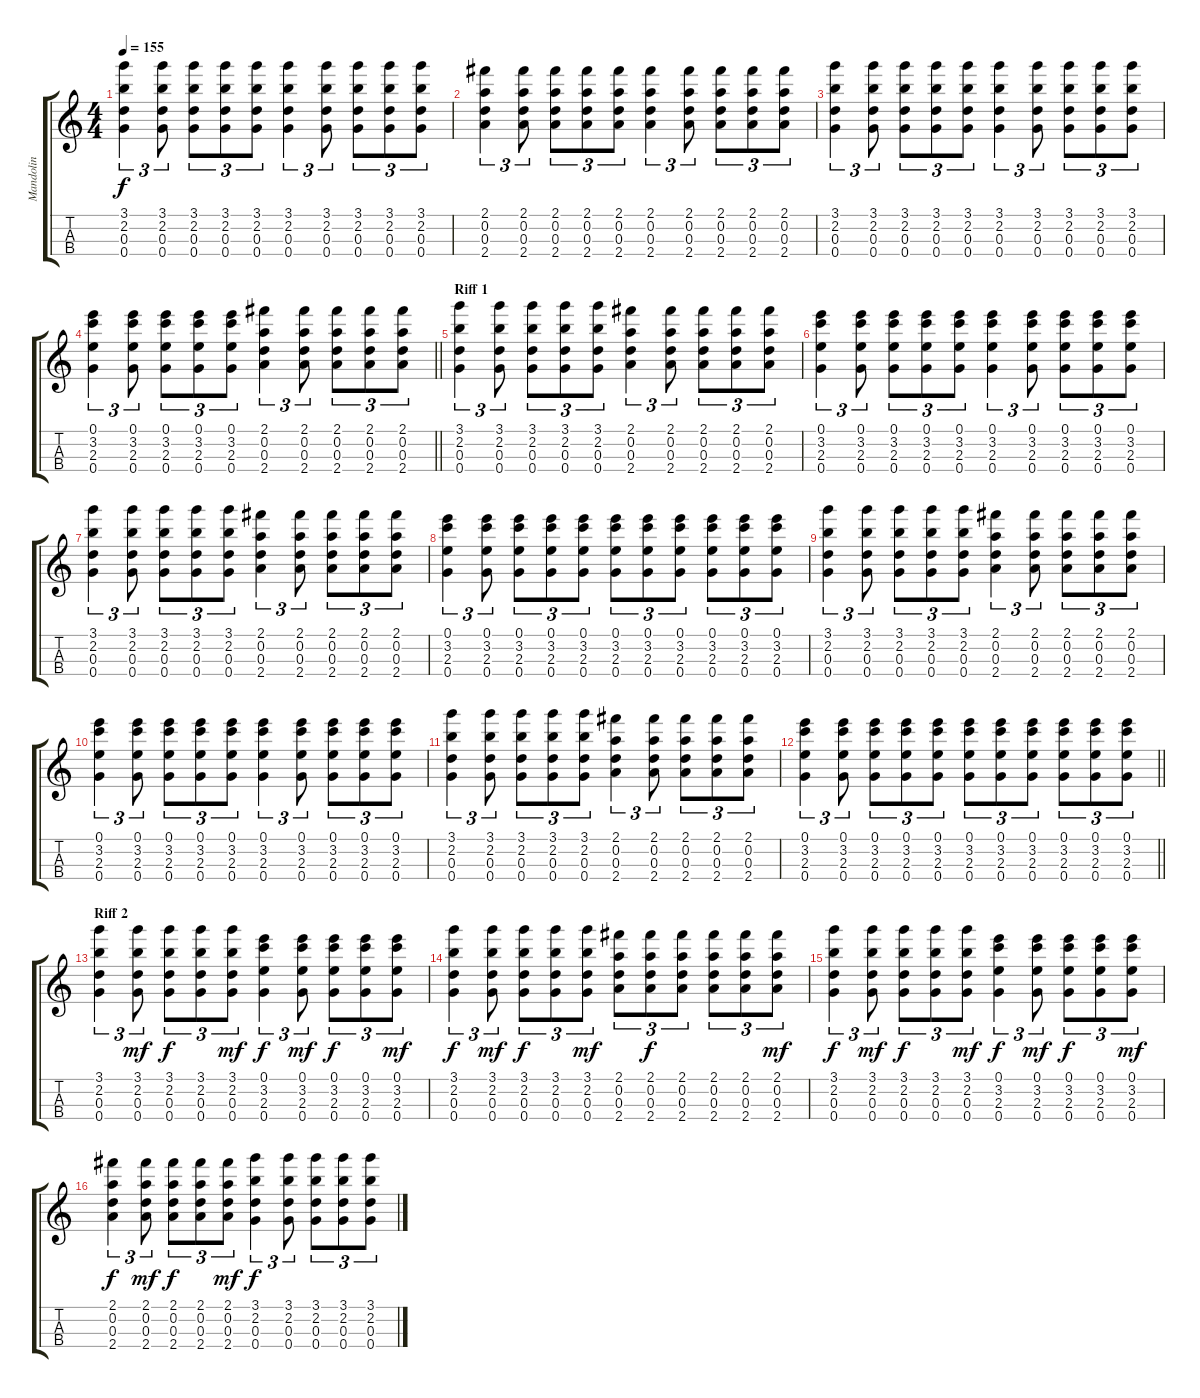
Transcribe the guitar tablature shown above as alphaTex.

\track ("Mandolin" "Mandolin") {instrument banjo}
\staff {score tabs}
\tuning (E5 A4 D4 G3) {hide}
\displaytranspose 12
\ts (4 4)
\tempo 155
\clef g2
\ks c
(3.1 2.2 0.3 0.4).4{tu (3 2) dy f} (3.1 2.2 0.3 0.4).8{tu (3 2)} (3.1 2.2 0.3 0.4).8{tu (3 2)} (3.1 2.2 0.3 0.4).8{tu (3 2)} (3.1 2.2 0.3 0.4).8{tu (3 2)} (3.1 2.2 0.3 0.4).4{tu (3 2)} (3.1 2.2 0.3 0.4).8{tu (3 2)} (3.1 2.2 0.3 0.4).8{tu (3 2)} (3.1 2.2 0.3 0.4).8{tu (3 2)} (3.1 2.2 0.3 0.4).8{tu (3 2)} |
(2.1 0.2 0.3 2.4).4{tu (3 2)} (2.1 0.2 0.3 2.4).8{tu (3 2)} (2.1 0.2 0.3 2.4).8{tu (3 2)} (2.1 0.2 0.3 2.4).8{tu (3 2)} (2.1 0.2 0.3 2.4).8{tu (3 2)} (2.1 0.2 0.3 2.4).4{tu (3 2)} (2.1 0.2 0.3 2.4).8{tu (3 2)} (2.1 0.2 0.3 2.4).8{tu (3 2)} (2.1 0.2 0.3 2.4).8{tu (3 2)} (2.1 0.2 0.3 2.4).8{tu (3 2)} |
(3.1 2.2 0.3 0.4).4{tu (3 2)} (3.1 2.2 0.3 0.4).8{tu (3 2)} (3.1 2.2 0.3 0.4).8{tu (3 2)} (3.1 2.2 0.3 0.4).8{tu (3 2)} (3.1 2.2 0.3 0.4).8{tu (3 2)} (3.1 2.2 0.3 0.4).4{tu (3 2)} (3.1 2.2 0.3 0.4).8{tu (3 2)} (3.1 2.2 0.3 0.4).8{tu (3 2)} (3.1 2.2 0.3 0.4).8{tu (3 2)} (3.1 2.2 0.3 0.4).8{tu (3 2)} |
\barLineRight lightlight
(0.1 3.2 2.3 0.4).4{tu (3 2)} (0.1 3.2 2.3 0.4).8{tu (3 2)} (0.1 3.2 2.3 0.4).8{tu (3 2)} (0.1 3.2 2.3 0.4).8{tu (3 2)} (0.1 3.2 2.3 0.4).8{tu (3 2)} (2.1 0.2 0.3 2.4).4{tu (3 2)} (2.1 0.2 0.3 2.4).8{tu (3 2)} (2.1 0.2 0.3 2.4).8{tu (3 2)} (2.1 0.2 0.3 2.4).8{tu (3 2)} (2.1 0.2 0.3 2.4).8{tu (3 2)} |
\section ("" "Riff 1")
(3.1 2.2 0.3 0.4).4{tu (3 2)} (3.1 2.2 0.3 0.4).8{tu (3 2)} (3.1 2.2 0.3 0.4).8{tu (3 2)} (3.1 2.2 0.3 0.4).8{tu (3 2)} (3.1 2.2 0.3 0.4).8{tu (3 2)} (2.1 0.2 0.3 2.4).4{tu (3 2)} (2.1 0.2 0.3 2.4).8{tu (3 2)} (2.1 0.2 0.3 2.4).8{tu (3 2)} (2.1 0.2 0.3 2.4).8{tu (3 2)} (2.1 0.2 0.3 2.4).8{tu (3 2)} |
(0.1 3.2 2.3 0.4).4{tu (3 2)} (0.1 3.2 2.3 0.4).8{tu (3 2)} (0.1 3.2 2.3 0.4).8{tu (3 2)} (0.1 3.2 2.3 0.4).8{tu (3 2)} (0.1 3.2 2.3 0.4).8{tu (3 2)} (0.1 3.2 2.3 0.4).4{tu (3 2)} (0.1 3.2 2.3 0.4).8{tu (3 2)} (0.1 3.2 2.3 0.4).8{tu (3 2)} (0.1 3.2 2.3 0.4).8{tu (3 2)} (0.1 3.2 2.3 0.4).8{tu (3 2)} |
(3.1 2.2 0.3 0.4).4{tu (3 2)} (3.1 2.2 0.3 0.4).8{tu (3 2)} (3.1 2.2 0.3 0.4).8{tu (3 2)} (3.1 2.2 0.3 0.4).8{tu (3 2)} (3.1 2.2 0.3 0.4).8{tu (3 2)} (2.1 0.2 0.3 2.4).4{tu (3 2)} (2.1 0.2 0.3 2.4).8{tu (3 2)} (2.1 0.2 0.3 2.4).8{tu (3 2)} (2.1 0.2 0.3 2.4).8{tu (3 2)} (2.1 0.2 0.3 2.4).8{tu (3 2)} |
(0.1 3.2 2.3 0.4).4{tu (3 2)} (0.1 3.2 2.3 0.4).8{tu (3 2)} (0.1 3.2 2.3 0.4).8{tu (3 2)} (0.1 3.2 2.3 0.4).8{tu (3 2)} (0.1 3.2 2.3 0.4).8{tu (3 2)} (0.1 3.2 2.3 0.4).8{tu (3 2)} (0.1 3.2 2.3 0.4).8{tu (3 2)} (0.1 3.2 2.3 0.4).8{tu (3 2)} (0.1 3.2 2.3 0.4).8{tu (3 2)} (0.1 3.2 2.3 0.4).8{tu (3 2)} (0.1 3.2 2.3 0.4).8{tu (3 2)} |
(3.1 2.2 0.3 0.4).4{tu (3 2)} (3.1 2.2 0.3 0.4).8{tu (3 2)} (3.1 2.2 0.3 0.4).8{tu (3 2)} (3.1 2.2 0.3 0.4).8{tu (3 2)} (3.1 2.2 0.3 0.4).8{tu (3 2)} (2.1 0.2 0.3 2.4).4{tu (3 2)} (2.1 0.2 0.3 2.4).8{tu (3 2)} (2.1 0.2 0.3 2.4).8{tu (3 2)} (2.1 0.2 0.3 2.4).8{tu (3 2)} (2.1 0.2 0.3 2.4).8{tu (3 2)} |
(0.1 3.2 2.3 0.4).4{tu (3 2)} (0.1 3.2 2.3 0.4).8{tu (3 2)} (0.1 3.2 2.3 0.4).8{tu (3 2)} (0.1 3.2 2.3 0.4).8{tu (3 2)} (0.1 3.2 2.3 0.4).8{tu (3 2)} (0.1 3.2 2.3 0.4).4{tu (3 2)} (0.1 3.2 2.3 0.4).8{tu (3 2)} (0.1 3.2 2.3 0.4).8{tu (3 2)} (0.1 3.2 2.3 0.4).8{tu (3 2)} (0.1 3.2 2.3 0.4).8{tu (3 2)} |
(3.1 2.2 0.3 0.4).4{tu (3 2)} (3.1 2.2 0.3 0.4).8{tu (3 2)} (3.1 2.2 0.3 0.4).8{tu (3 2)} (3.1 2.2 0.3 0.4).8{tu (3 2)} (3.1 2.2 0.3 0.4).8{tu (3 2)} (2.1 0.2 0.3 2.4).4{tu (3 2)} (2.1 0.2 0.3 2.4).8{tu (3 2)} (2.1 0.2 0.3 2.4).8{tu (3 2)} (2.1 0.2 0.3 2.4).8{tu (3 2)} (2.1 0.2 0.3 2.4).8{tu (3 2)} |
\barLineRight lightlight
(0.1 3.2 2.3 0.4).4{tu (3 2)} (0.1 3.2 2.3 0.4).8{tu (3 2)} (0.1 3.2 2.3 0.4).8{tu (3 2)} (0.1 3.2 2.3 0.4).8{tu (3 2)} (0.1 3.2 2.3 0.4).8{tu (3 2)} (0.1 3.2 2.3 0.4).8{tu (3 2)} (0.1 3.2 2.3 0.4).8{tu (3 2)} (0.1 3.2 2.3 0.4).8{tu (3 2)} (0.1 3.2 2.3 0.4).8{tu (3 2)} (0.1 3.2 2.3 0.4).8{tu (3 2)} (0.1 3.2 2.3 0.4).8{tu (3 2)} |
\section ("" "Riff 2")
(3.1 2.2 0.3 0.4).4{tu (3 2)} (3.1 2.2 0.3 0.4).8{tu (3 2) dy mf} (3.1 2.2 0.3 0.4).8{tu (3 2) dy f} (3.1 2.2 0.3 0.4).8{tu (3 2)} (3.1 2.2 0.3 0.4).8{tu (3 2) dy mf} (0.1 3.2 2.3 0.4).4{tu (3 2) dy f} (0.1 3.2 2.3 0.4).8{tu (3 2) dy mf} (0.1 3.2 2.3 0.4).8{tu (3 2) dy f} (0.1 3.2 2.3 0.4).8{tu (3 2)} (0.1 3.2 2.3 0.4).8{tu (3 2) dy mf} |
(3.1 2.2 0.3 0.4).4{tu (3 2) dy f} (3.1 2.2 0.3 0.4).8{tu (3 2) dy mf} (3.1 2.2 0.3 0.4).8{tu (3 2) dy f} (3.1 2.2 0.3 0.4).8{tu (3 2)} (3.1 2.2 0.3 0.4).8{tu (3 2) dy mf} (2.1 0.2 0.3 2.4).8{tu (3 2)} (2.1 0.2 0.3 2.4).8{tu (3 2) dy f} (2.1 0.2 0.3 2.4).8{tu (3 2)} (2.1 0.2 0.3 2.4).8{tu (3 2)} (2.1 0.2 0.3 2.4).8{tu (3 2)} (2.1 0.2 0.3 2.4).8{tu (3 2) dy mf} |
(3.1 2.2 0.3 0.4).4{tu (3 2) dy f} (3.1 2.2 0.3 0.4).8{tu (3 2) dy mf} (3.1 2.2 0.3 0.4).8{tu (3 2) dy f} (3.1 2.2 0.3 0.4).8{tu (3 2)} (3.1 2.2 0.3 0.4).8{tu (3 2) dy mf} (0.1 3.2 2.3 0.4).4{tu (3 2) dy f} (0.1 3.2 2.3 0.4).8{tu (3 2) dy mf} (0.1 3.2 2.3 0.4).8{tu (3 2) dy f} (0.1 3.2 2.3 0.4).8{tu (3 2)} (0.1 3.2 2.3 0.4).8{tu (3 2) dy mf} |
(2.1 0.2 0.3 2.4).4{tu (3 2) dy f} (2.1 0.2 0.3 2.4).8{tu (3 2) dy mf} (2.1 0.2 0.3 2.4).8{tu (3 2) dy f} (2.1 0.2 0.3 2.4).8{tu (3 2)} (2.1 0.2 0.3 2.4).8{tu (3 2) dy mf} (3.1 2.2 0.3 0.4).4{tu (3 2) dy f} (3.1 2.2 0.3 0.4).8{tu (3 2)} (3.1 2.2 0.3 0.4).8{tu (3 2)} (3.1 2.2 0.3 0.4).8{tu (3 2)} (3.1 2.2 0.3 0.4).8{tu (3 2)}
